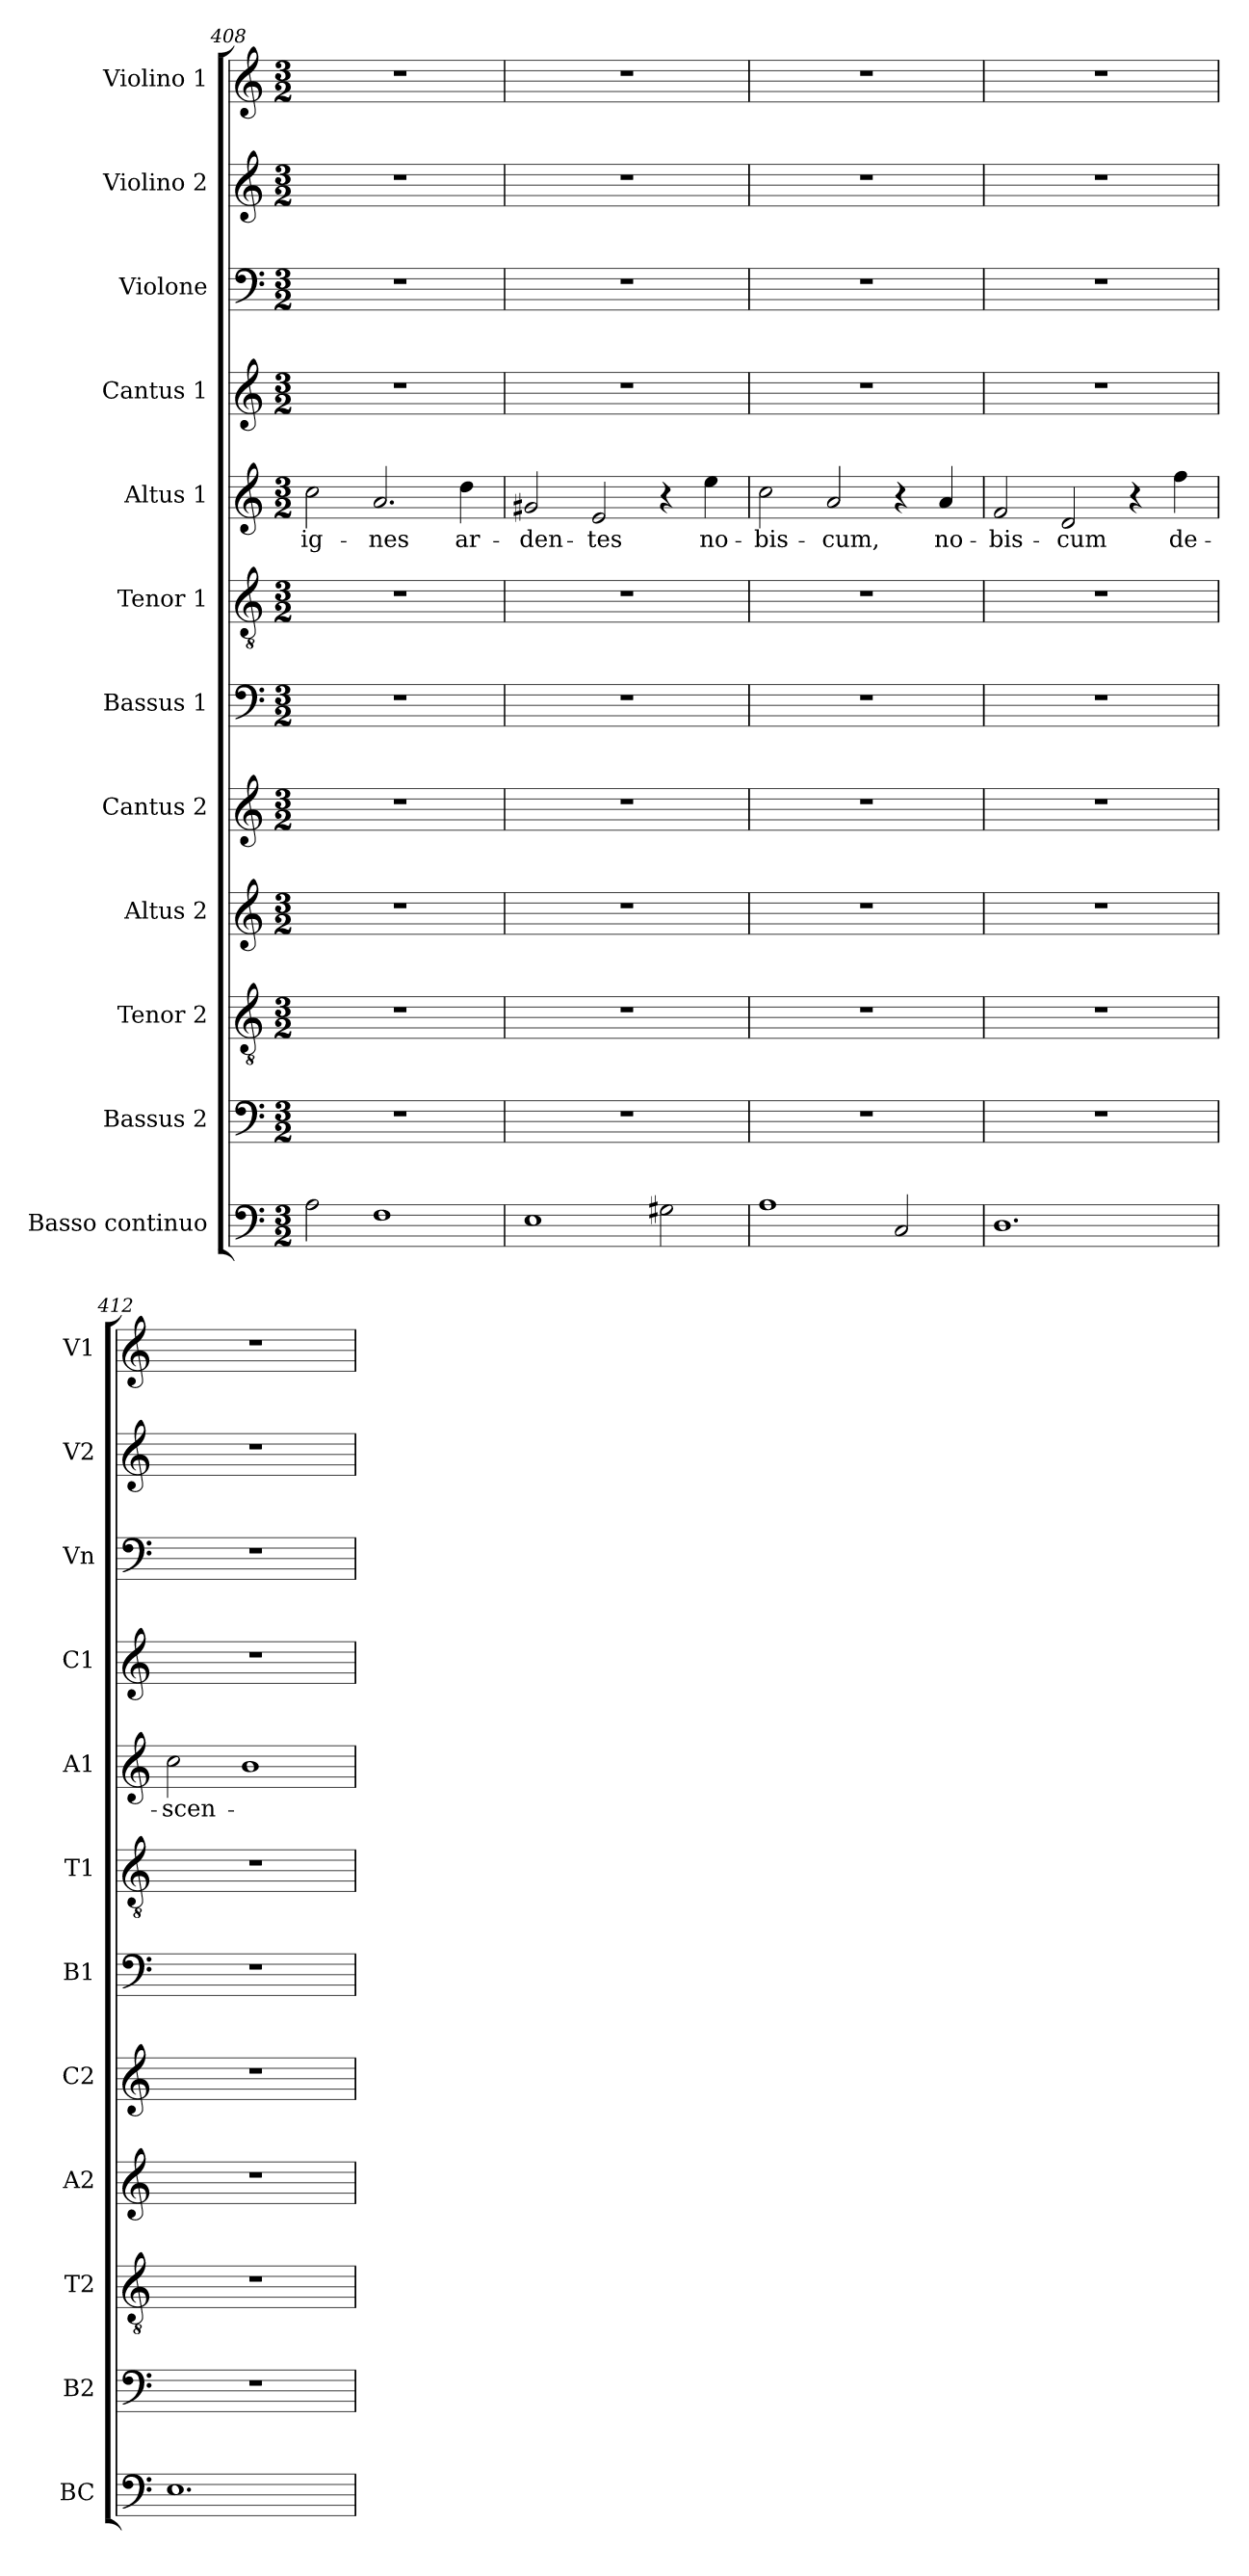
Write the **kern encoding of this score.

**kern	**kern	**kern	**kern	**kern	**kern	**kern	**kern	**text	**kern	**kern	**kern	**kern
*part12	*part11	*part10	*part9	*part8	*part7	*part6	*part5	*part5	*part4	*part3	*part2	*part1
*staff12	*staff11	*staff10	*staff9	*staff8	*staff7	*staff6	*staff5	*staff5	*staff4	*staff3	*staff2	*staff1
*I"Basso continuo	*I"Bassus 2	*I"Tenor 2	*I"Altus 2	*I"Cantus 2	*I"Bassus 1	*I"Tenor 1	*I"Altus 1	*	*I"Cantus 1	*I"Violone	*I"Violino 2	*I"Violino 1
*I'BC	*I'B2	*I'T2	*I'A2	*I'C2	*I'B1	*I'T1	*I'A1	*	*I'C1	*I'Vn	*I'V2	*I'V1
*clefF4	*clefF4	*clefGv2	*clefG2	*clefG2	*clefF4	*clefGv2	*clefG2	*	*clefG2	*clefF4	*clefG2	*clefG2
*ITrd7c12	*	*	*	*	*	*	*	*	*	*ITrd7c12	*	*
*k[]	*k[]	*k[]	*k[]	*k[]	*k[]	*k[]	*k[]	*	*k[]	*k[]	*k[]	*k[]
*C:	*C:	*C:	*C:	*C:	*C:	*C:	*C:	*	*C:	*C:	*C:	*C:
*M3/2	*M3/2	*M3/2	*M3/2	*M3/2	*M3/2	*M3/2	*M3/2	*	*M3/2	*M3/2	*M3/2	*M3/2
=408	=408	=408	=408	=408	=408	=408	=408	=408	=408	=408	=408	=408
!	!	!	!	!	!	!	!	!LO:LY:b	!	!	!	!
2AA\	1.r	1.r	1.r	1.r	1.r	1.r	2cc\	ig-	1.r	1.r	1.r	1.r
!	!	!	!	!	!	!	!	!LO:LY:b	!	!	!	!
1FF	.	.	.	.	.	.	2.a/	-nes	.	.	.	.
!	!	!	!	!	!	!	!	!LO:LY:b	!	!	!	!
.	.	.	.	.	.	.	4dd\	ar-	.	.	.	.
=409	=409	=409	=409	=409	=409	=409	=409	=409	=409	=409	=409	=409
!	!	!	!	!	!	!	!	!LO:LY:b	!	!	!	!
1EE	1.r	1.r	1.r	1.r	1.r	1.r	2g#X/	-den-	1.r	1.r	1.r	1.r
!	!	!	!	!	!	!	!	!LO:LY:b	!	!	!	!
.	.	.	.	.	.	.	2e/	-tes	.	.	.	.
2GG#X\	.	.	.	.	.	.	4r	.	.	.	.	.
!	!	!	!	!	!	!	!	!LO:LY:b	!	!	!	!
.	.	.	.	.	.	.	4ee\	no-	.	.	.	.
!!LO:LB:g=z
=410	=410	=410	=410	=410	=410	=410	=410	=410	=410	=410	=410	=410
!	!	!	!	!	!	!	!	!LO:LY:b	!	!	!	!
1AA	1.r	1.r	1.r	1.r	1.r	1.r	2cc\	-bis-	1.r	1.r	1.r	1.r
!	!	!	!	!	!	!	!	!LO:LY:b	!	!	!	!
.	.	.	.	.	.	.	2a/	-cum,	.	.	.	.
2CC/	.	.	.	.	.	.	4r	.	.	.	.	.
!	!	!	!	!	!	!	!	!LO:LY:b	!	!	!	!
.	.	.	.	.	.	.	4a/	no-	.	.	.	.
=411	=411	=411	=411	=411	=411	=411	=411	=411	=411	=411	=411	=411
!	!	!	!	!	!	!	!	!LO:LY:b	!	!	!	!
1.DD	1.r	1.r	1.r	1.r	1.r	1.r	2f/	-bis-	1.r	1.r	1.r	1.r
!	!	!	!	!	!	!	!	!LO:LY:b	!	!	!	!
.	.	.	.	.	.	.	2d/	-cum	.	.	.	.
.	.	.	.	.	.	.	4r	.	.	.	.	.
!	!	!	!	!	!	!	!	!LO:LY:b	!	!	!	!
.	.	.	.	.	.	.	4ff\	de-	.	.	.	.
=412	=412	=412	=412	=412	=412	=412	=412	=412	=412	=412	=412	=412
!	!	!	!	!	!	!	!	!LO:LY:b	!	!	!	!
1.EE	1.r	1.r	1.r	1.r	1.r	1.r	2cc\	-scen-	1.r	1.r	1.r	1.r
.	.	.	.	.	.	.	1b	.	.	.	.	.
=	=	=	=	=	=	=	=	=	=	=	=	=
*-	*-	*-	*-	*-	*-	*-	*-	*-	*-	*-	*-	*-
